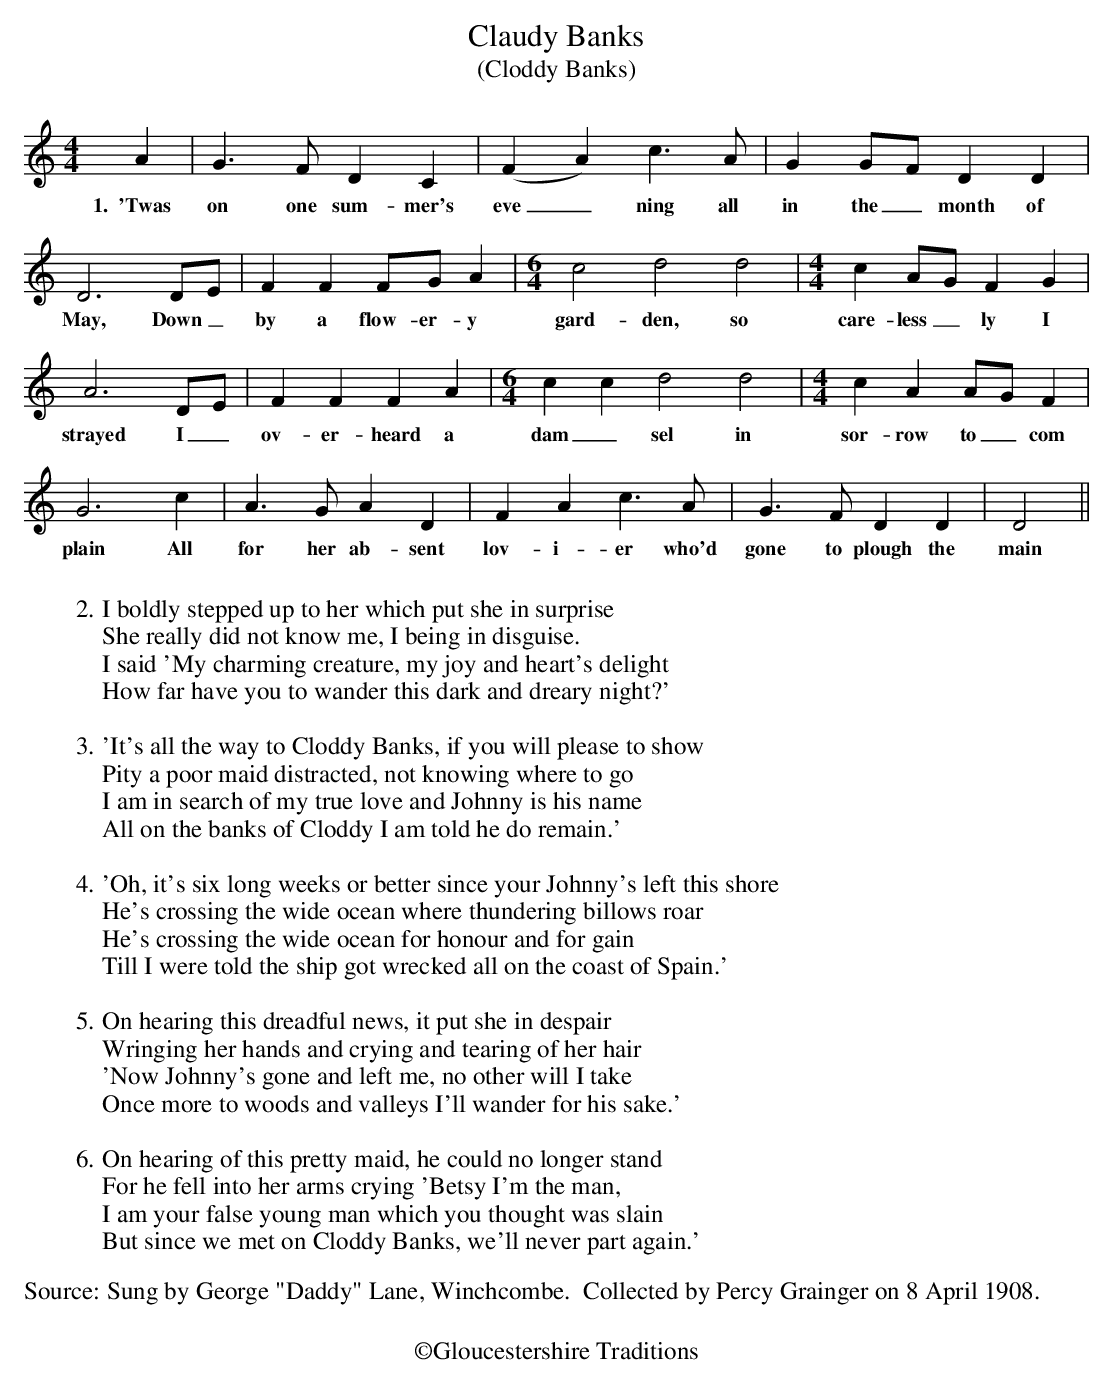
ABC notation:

X:1
T: Claudy Banks
T:(Cloddy Banks)
M:4/4
L: 1/4
K:D Dor
A|G>FDC|(FA)c>A|GG/F/DD|D2>DE/|FFF/G/A|[M:6/4]c2d2d2|[M:4/4]cA/G/FG|A3D/E/|FFFA|[M:6/4]ccd2d2|[M:4/4]cAA/G/F|G2>c2|A>GAD|FAc>A|G>FDD|D2>||
w:1.~~'Twas on one sum-mer's eve_ning all in the_ month of May, Down_ by a flow-er-y gard-den, so care-less_ly I strayed I_ ov-er-heard a dam_ sel in sor-row to_ com plain All for her ab-sent lov-i-er who'd gone to plough the main
W:
W: 2.I boldly stepped up to her which put she in surprise
W: She really did not know me, I being in disguise.
W: I said 'My charming creature, my joy and heart's delight
W: How far have you to wander this dark and dreary night?'
W:
W: 3. 'It's all the way to Cloddy Banks, if you will please to show
W: Pity a poor maid distracted, not knowing where to go
W: I am in search of my true love and Johnny is his name
W: All on the banks of Cloddy I am told he do remain.'
W:
W: 4.'Oh, it's six long weeks or better since your Johnny's left this shore
W: He's crossing the wide ocean where thundering billows roar
W: He's crossing the wide ocean for honour and for gain
W: Till I were told the ship got wrecked all on the coast of Spain.'
W:
W: 5.On hearing this dreadful news, it put she in despair
W: Wringing her hands and crying and tearing of her hair
W: 'Now Johnny's gone and left me, no other will I take
W: Once more to woods and valleys I'll wander for his sake.'
W:
W: 6.On hearing of this pretty maid, he could no longer stand
W: For he fell into her arms crying 'Betsy I'm the man,
W: I am your false young man which you thought was slain
W: But since we met on Cloddy Banks, we'll never part again.'
W:
